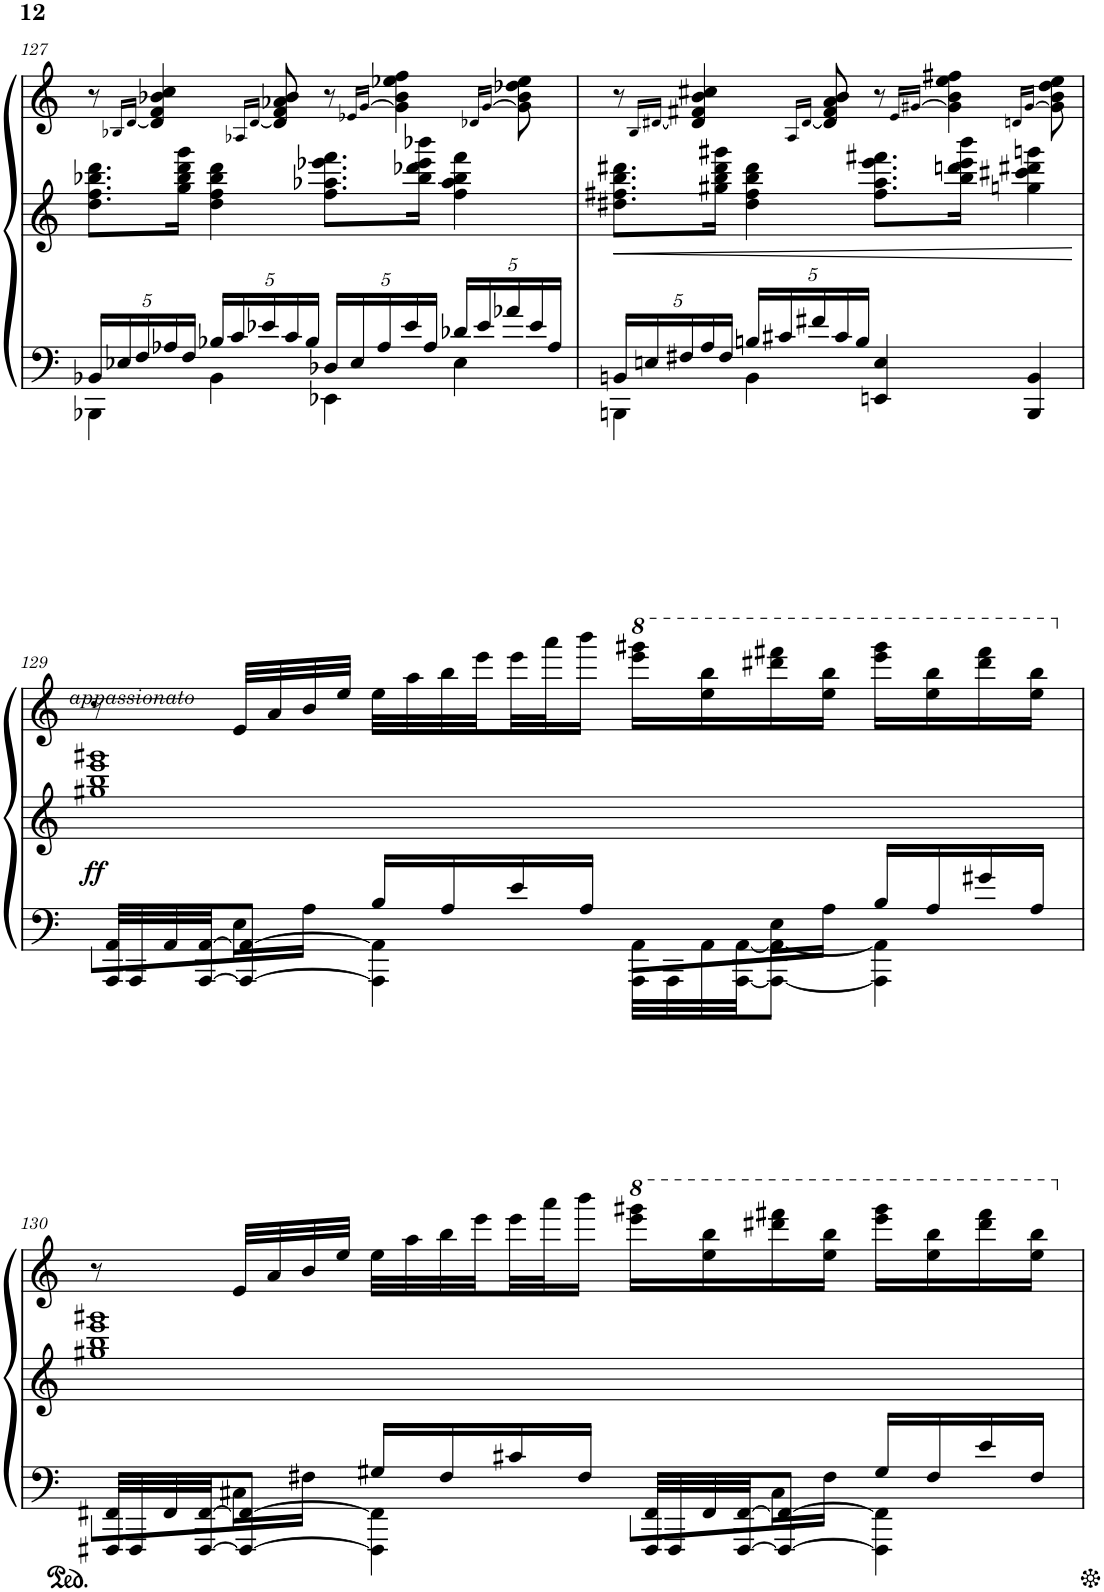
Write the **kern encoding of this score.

**kern	**kern	**kern	**dynam
*part1	*part1	*part1	*part1
*staff3	*staff2	*staff1	*staff1/2/3
*I"Piano	*	*	*
*I'Pno.	*	*	*
!!LO:PB:g=z
*clefF4	*clefG2	*clefG2	*
*k[]	*k[]	*k[]	*
*M4/4	*M4/4	*M4/4	*
=127	=127	=127	=127
*^	*	*	*
*	*Xbrackettup	*	*	*
4BBB-X\	20BB-X/LL	8.dd\ 8.ff\ 8.bb-X\ 8.ddd\L	8r	.
.	20E-X/	.	.	.
.	20F/	.	.	.
.	.	.	16qB-X/LL	.
.	.	.	[16qd/JJ	.
.	.	.	4d/] 4f/ 4b-X/ 4cc/	.
.	20A-X/	.	.	.
.	.	16gg\ 16bb-\ 16ddd\ 16ggg\Jk	.	.
.	20F/JJ	.	.	.
4BB-\	20B-X/LL	4dd\ 4ff\ 4bb-\ 4ddd\	.	.
.	20c/	.	.	.
.	20e-X/	.	.	.
.	.	.	16qA-X/LL	.
.	.	.	[16qd/JJ	.
.	.	.	8d/] 8f/ 8a-X/ 8b-/	.
.	20c/	.	.	.
.	20B-/JJ	.	.	.
4EE-X\	20D-X/LL	8.ff\ 8.aa-X\ 8.eee-X\ 8.fff\L	8r	.
.	20E-/	.	.	.
.	20A-/	.	.	.
.	.	.	16qe-X/LL	.
.	.	.	[16qg/JJ	.
.	.	.	4g\] 4b-\ 4ee-X\ 4ff\	.
.	20e-/	.	.	.
.	.	16bb-\ 16ddd-X\ 16eee-\ 16bbb-X\Jk	.	.
.	20A-/JJ	.	.	.
4E-\	20d-X/LL	4ff\ 4aa-\ 4bb-\ 4fff\	.	.
.	20e-/	.	.	.
.	20a-X/	.	.	.
.	.	.	16qd-X/LL	.
.	.	.	[16qg/JJ	.
.	.	.	8g\] 8b-\ 8dd-X\ 8ee-\	.
.	20e-/	.	.	.
.	20A-/JJ	.	.	.
=128	=128	=128	=128	=128
4BBBn\	20BBn/LL	8.dd#X\ 8.ff#X\ 8.bb\ 8.ddd#X\L	8r	.
.	20En/	.	.	.
.	20F#X/	.	.	.
.	.	.	16qB/LL	.
.	.	.	[16qd#X/JJ	.
.	.	.	4d#/] 4f#X/ 4b/ 4cc#X/	.
.	20A/	.	.	.
.	.	16gg#X\ 16bb\ 16ddd#\ 16ggg#X\Jk	.	.
.	20F#/JJ	.	.	.
4BB\	20Bn/LL	4dd#\ 4ff#\ 4bb\ 4ddd#\	.	.
.	20c#X/	.	.	.
.	20f#X/	.	.	.
.	.	.	16qA/LL	.
.	.	.	[16qd#/JJ	.
.	.	.	8d#/] 8f#/ 8a/ 8b/	.
.	20c#/	.	.	.
.	20B/JJ	.	.	.
2ryy	4EEn/ 4E/	8.ff#\ 8.aa\ 8.eee\ 8.fff#X\L	8r	.
.	.	.	16qe/LL	.
.	.	.	[16qg#X/JJ	.
.	.	.	4g#\] 4b\ 4ee\ 4ff#X\	.
.	.	16bb\ 16dddn\ 16eee\ 16bbb\Jk	.	.
.	4BBB/ 4BB/	4ggn\ 4ccc#X\ 4ddd#X\ 4gggn\	.	.
.	.	.	16qdn/LL	.
.	.	.	[16qg#/JJ	.
.	.	.	8g#\] 8b\ 8dd\ 8ee\	.
!!LO:LB:g=z
=129	=129	=129	=129	=129
!	!	!	!LO:TX:b:i:t=appassionato	!
!	!	!	!	!LO:DY:b=2
8AA\L	32AAA/ 32AA/LLL	1gg#X 1bb 1eee 1ggg#X	8r	ff
.	32AAA/	.	.	.
.	32AA/	.	.	.
.	[32AAA/ [32AA/JJ	.	.	.
16E\L	8AAA/_ 8AA/_J	.	32e/LLL	.
.	.	.	32a/	.
16A\JJ	.	.	32b/	.
.	.	.	32ee/JJJ	.
16B/LL	4AAA\] 4AA\]	.	32ee\LLL	.
.	.	.	32aa\	.
16A/	.	.	32bb\	.
.	.	.	32eee\	.
16e/	.	.	32eee\	.
.	.	.	32aaa\J	.
16A/JJ	.	.	16bbb\JJ	.
*	*	*	*8va	*
8AA\L	32AAA\ 32AA\LLL	.	16eeee\ 16gggg#X\LL	.
.	32AAA\	.	.	.
.	32AA\	.	16eee\ 16bbb\	.
.	[32AAA\ [32AA\JJ	.	.	.
16E\L	8AAA\_ 8AA\_J	.	16dddd#X\ 16ffff#X\	.
16A\JJ	.	.	16eee\ 16bbb\JJ	.
16B/LL	4AAA\] 4AA\]	.	16eeee\ 16gggg#\LL	.
16A/	.	.	16eee\ 16bbb\	.
16g#X/	.	.	16dddd#\ 16ffff#\	.
16A/JJ	.	.	16eee\ 16bbb\JJ	.
!!LO:LB:g=z
=130	=130	=130	=130	=130
*	*	*	*X8va	*
8FF#\L	32FFF#X/ 32FF#X/LLL	1gg#X 1bb 1eee 1ggg#X	8r	.
.	32FFF#/	.	.	.
.	32FF#/	.	.	.
.	[32FFF#/ [32FF#/JJ	.	.	.
16C#X\L	8FFF#/_ 8FF#/_J	.	32e/LLL	.
.	.	.	32a/	.
16F#X\JJ	.	.	32b/	.
.	.	.	32ee/JJJ	.
16G#X/LL	4FFF#\] 4FF#\]	.	32ee\LLL	.
.	.	.	32aa\	.
16F#/	.	.	32bb\	.
.	.	.	32eee\	.
16c#X/	.	.	32eee\	.
.	.	.	32aaa\J	.
16F#/JJ	.	.	16bbb\JJ	.
*	*	*	*8va	*
8FF#\L	32FFF#/ 32FF#/LLL	.	16eeee\ 16gggg#X\LL	.
.	32FFF#/	.	.	.
.	32FF#/	.	16eee\ 16bbb\	.
.	[32FFF#/ [32FF#/JJ	.	.	.
16C#\L	8FFF#/_ 8FF#/_J	.	16dddd#X\ 16ffff#X\	.
16F#\JJ	.	.	16eee\ 16bbb\JJ	.
16G#/LL	4FFF#\] 4FF#\]	.	16eeee\ 16gggg#\LL	.
16F#/	.	.	16eee\ 16bbb\	.
16e/	.	.	16dddd#\ 16ffff#\	.
16F#/JJ	.	.	16eee\ 16bbb\JJ	.
*v	*v	*	*	*
*	*	*X8va	*
=	=	=	=
*-	*-	*-	*-
